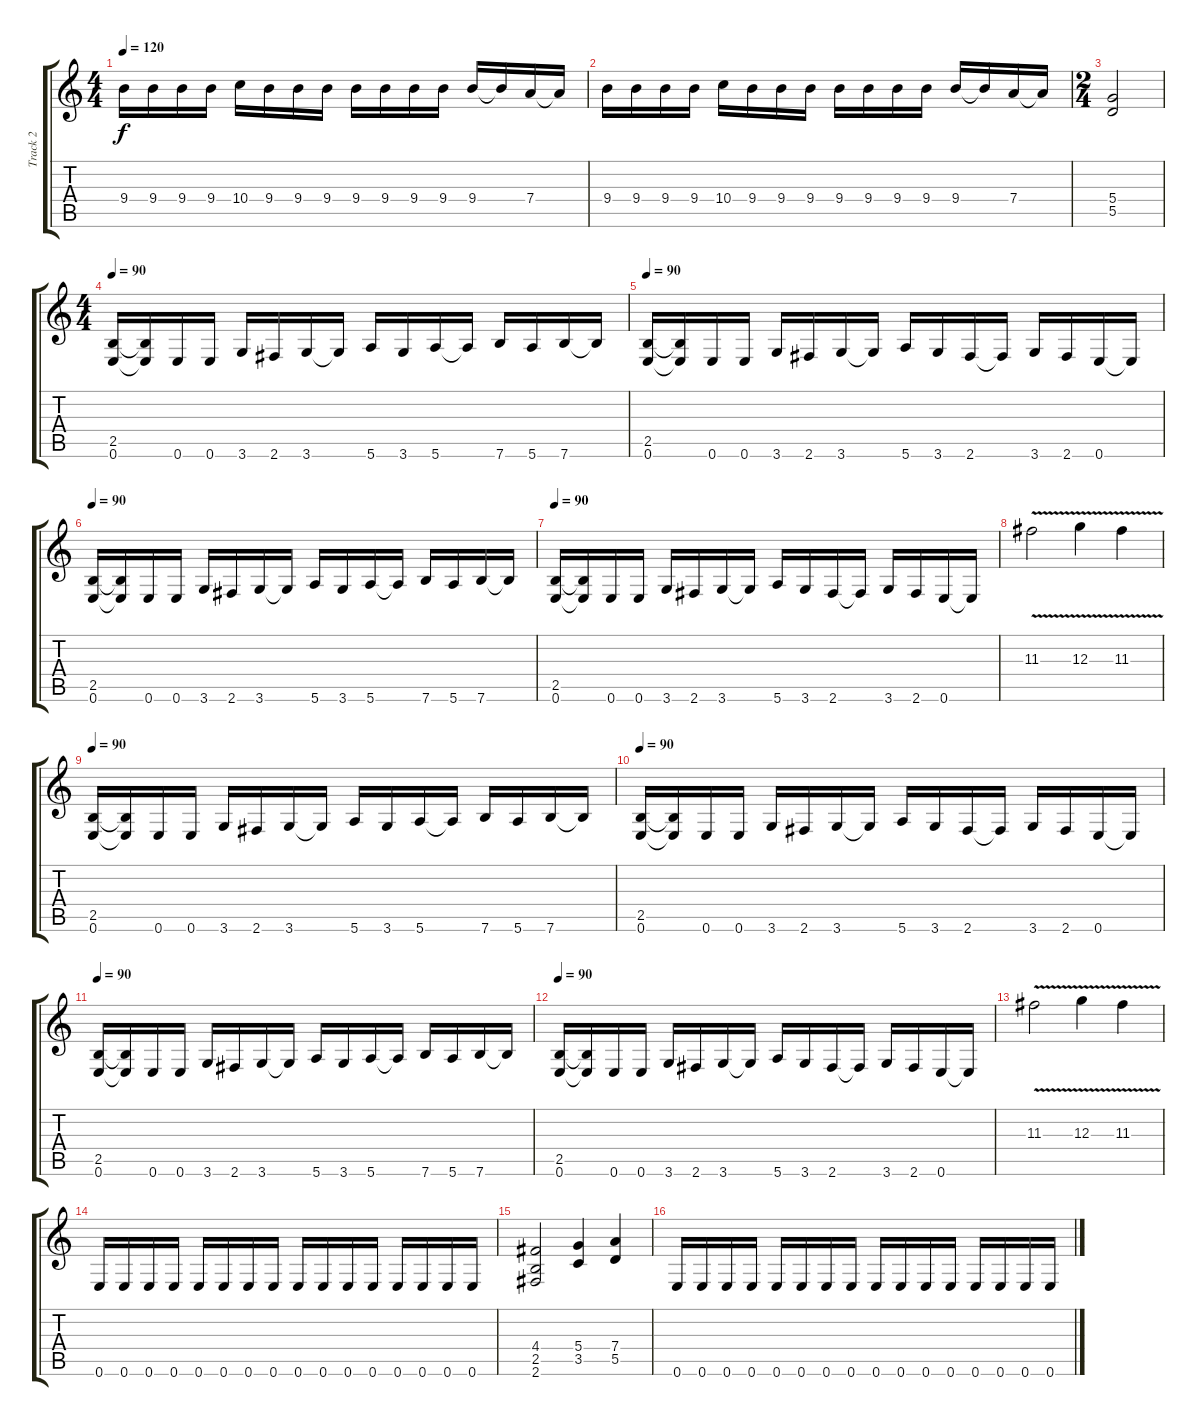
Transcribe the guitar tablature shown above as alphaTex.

\track ("Track 2" "Track 2") {instrument overdrivenguitar}
\staff {score tabs}
\tuning (E4 B3 G3 D3 A2 E2) {hide}
\ts (4 4)
\tempo 120
\clef g2
\ks c
9.4.16{dy f} 9.4.16 9.4.16 9.4.16 10.4.16 9.4.16 9.4.16 9.4.16 9.4.16 9.4.16 9.4.16 9.4.16 9.4.16 9.4{t}.16 7.4.16 7.4{t}.16 |
9.4.16 9.4.16 9.4.16 9.4.16 10.4.16 9.4.16 9.4.16 9.4.16 9.4.16 9.4.16 9.4.16 9.4.16 9.4.16 9.4{t}.16 7.4.16 7.4{t}.16 |
\ts (2 4)
(5.4 5.5).2 |
\ts (4 4)
\tempo 90
(2.5 0.6).16 (2.5{t} 0.6{t}).16 0.6.16 0.6.16 3.6.16 2.6.16 3.6.16 3.6{t}.16 5.6.16 3.6.16 5.6.16 5.6{t}.16 7.6.16 5.6.16 7.6.16 7.6{t}.16 |
\tempo 90
(2.5 0.6).16 (2.5{t} 0.6{t}).16 0.6.16 0.6.16 3.6.16 2.6.16 3.6.16 3.6{t}.16 5.6.16 3.6.16 2.6.16 2.6{t}.16 3.6.16 2.6.16 0.6.16 0.6{t}.16 |
\tempo 90
(2.5 0.6).16 (2.5{t} 0.6{t}).16 0.6.16 0.6.16 3.6.16 2.6.16 3.6.16 3.6{t}.16 5.6.16 3.6.16 5.6.16 5.6{t}.16 7.6.16 5.6.16 7.6.16 7.6{t}.16 |
\tempo 90
(2.5 0.6).16 (2.5{t} 0.6{t}).16 0.6.16 0.6.16 3.6.16 2.6.16 3.6.16 3.6{t}.16 5.6.16 3.6.16 2.6.16 2.6{t}.16 3.6.16 2.6.16 0.6.16 0.6{t}.16 |
11.3{v}.2 12.3{v}.4 11.3{v}.4 |
\tempo 90
(2.5 0.6).16 (2.5{t} 0.6{t}).16 0.6.16 0.6.16 3.6.16 2.6.16 3.6.16 3.6{t}.16 5.6.16 3.6.16 5.6.16 5.6{t}.16 7.6.16 5.6.16 7.6.16 7.6{t}.16 |
\tempo 90
(2.5 0.6).16 (2.5{t} 0.6{t}).16 0.6.16 0.6.16 3.6.16 2.6.16 3.6.16 3.6{t}.16 5.6.16 3.6.16 2.6.16 2.6{t}.16 3.6.16 2.6.16 0.6.16 0.6{t}.16 |
\tempo 90
(2.5 0.6).16 (2.5{t} 0.6{t}).16 0.6.16 0.6.16 3.6.16 2.6.16 3.6.16 3.6{t}.16 5.6.16 3.6.16 5.6.16 5.6{t}.16 7.6.16 5.6.16 7.6.16 7.6{t}.16 |
\tempo 90
(2.5 0.6).16 (2.5{t} 0.6{t}).16 0.6.16 0.6.16 3.6.16 2.6.16 3.6.16 3.6{t}.16 5.6.16 3.6.16 2.6.16 2.6{t}.16 3.6.16 2.6.16 0.6.16 0.6{t}.16 |
11.3{v}.2 12.3{v}.4 11.3{v}.4 |
0.6.16 0.6.16 0.6.16 0.6.16 0.6.16 0.6.16 0.6.16 0.6.16 0.6.16 0.6.16 0.6.16 0.6.16 0.6.16 0.6.16 0.6.16 0.6.16 |
(4.4 2.5 2.6).2 (5.4 3.5).4 (7.4 5.5).4 |
0.6.16 0.6.16 0.6.16 0.6.16 0.6.16 0.6.16 0.6.16 0.6.16 0.6.16 0.6.16 0.6.16 0.6.16 0.6.16 0.6.16 0.6.16 0.6.16
